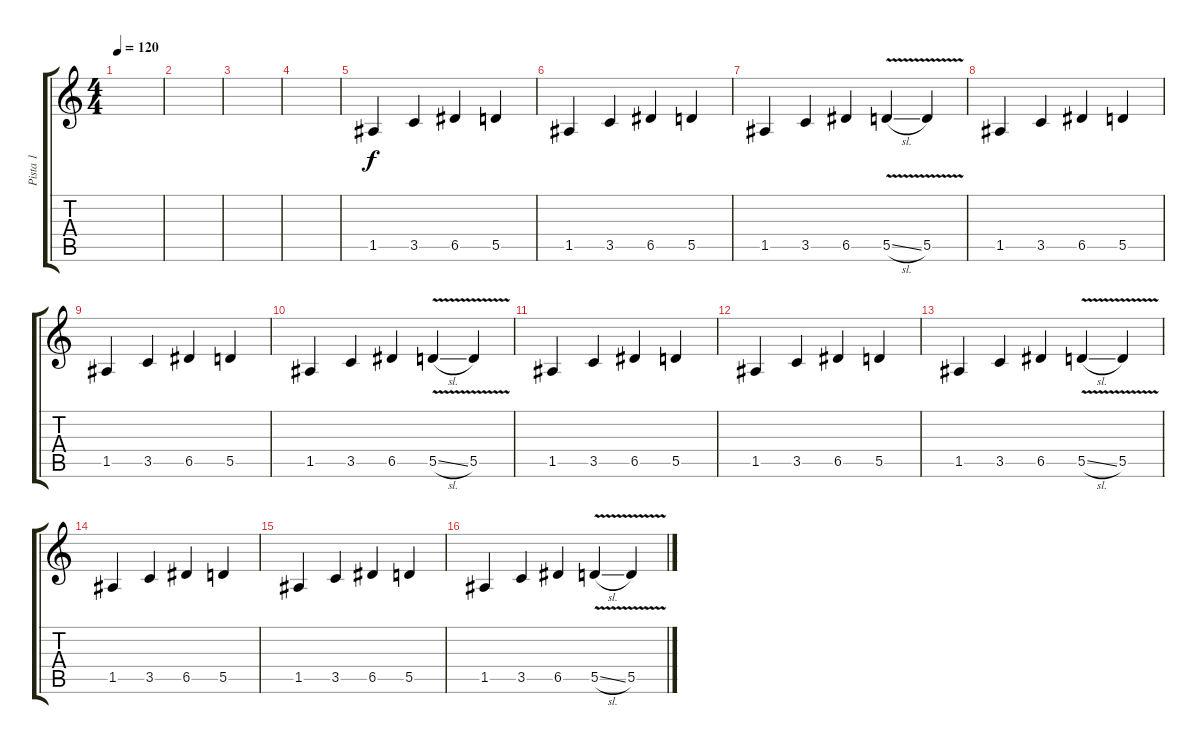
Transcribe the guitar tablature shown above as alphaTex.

\track ("Pista 1" "Pista 1") {instrument overdrivenguitar}
\staff {score tabs}
\tuning (E4 B3 G3 D3 A2 E2) {hide}
\ts (4 4)
\tempo 120
\clef g2
\ks c
|
|
|
|
1.5.4 3.5.4 6.5.4 5.5.4 |
1.5.4 3.5.4 6.5.4 5.5.4 |
1.5.4 3.5.4 6.5.4 5.5{v sl}.4 5.5{v}.4 |
1.5.4 3.5.4 6.5.4 5.5.4 |
1.5.4 3.5.4 6.5.4 5.5.4 |
1.5.4 3.5.4 6.5.4 5.5{v sl}.4 5.5{v}.4 |
1.5.4 3.5.4 6.5.4 5.5.4 |
1.5.4 3.5.4 6.5.4 5.5.4 |
1.5.4 3.5.4 6.5.4 5.5{v sl}.4 5.5{v}.4 |
1.5.4 3.5.4 6.5.4 5.5.4 |
1.5.4 3.5.4 6.5.4 5.5.4 |
1.5.4 3.5.4 6.5.4 5.5{v sl}.4 5.5{v}.4
